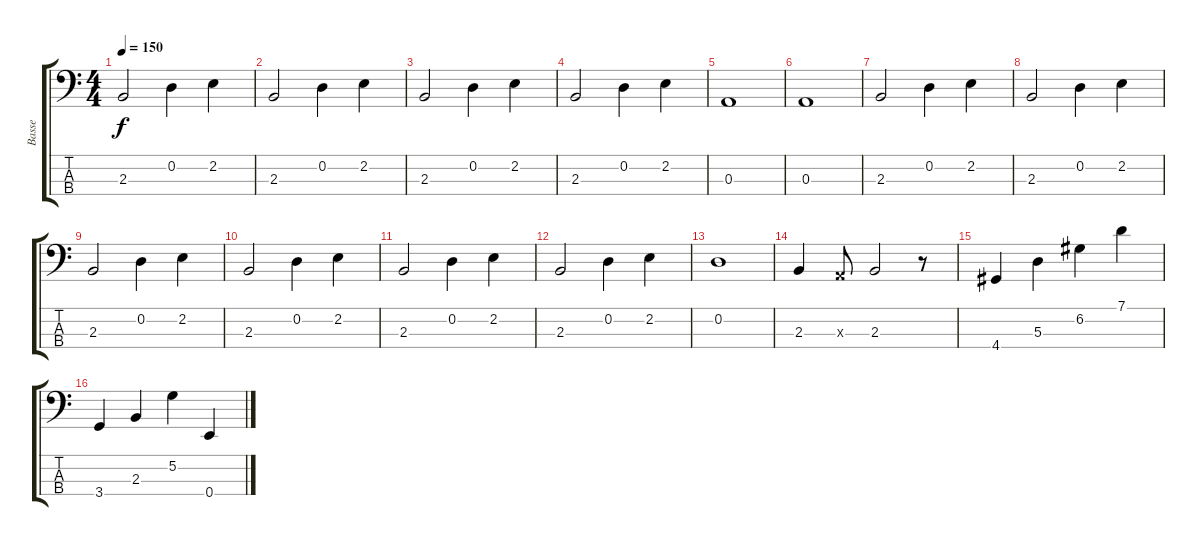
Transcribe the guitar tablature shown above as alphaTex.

\track ("Basse" "Basse") {instrument electricbassfinger}
\staff {score tabs}
\tuning (G2 D2 A1 E1) {hide}
\ts (4 4)
\tempo 150
\clef f4
\ks c
2.3.2{dy f} 0.2.4 2.2.4 |
2.3.2 0.2.4 2.2.4 |
2.3.2 0.2.4 2.2.4 |
2.3.2 0.2.4 2.2.4 |
0.3.1 |
0.3.1 |
2.3.2 0.2.4 2.2.4 |
2.3.2 0.2.4 2.2.4 |
2.3.2 0.2.4 2.2.4 |
2.3.2 0.2.4 2.2.4 |
2.3.2 0.2.4 2.2.4 |
2.3.2 0.2.4 2.2.4 |
0.2.1 |
2.3.4 0.3{x}.8 2.3.2 r.8 |
4.4.4 5.3.4 6.2.4 7.1.4 |
3.4.4 2.3.4 5.2.4 0.4.4
